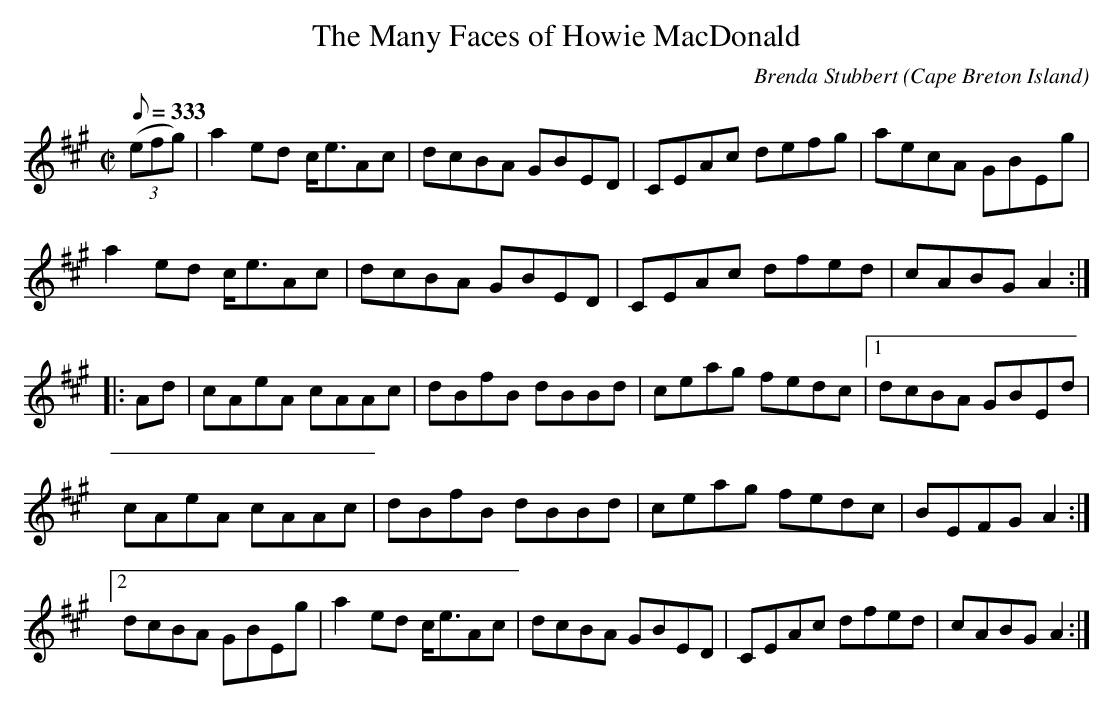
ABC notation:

X:1
T:The Many Faces of Howie MacDonald
C:Brenda Stubbert
O:Cape Breton Island
L:1/8
Q:333
M:C|
K:A
(3(efg)|a2 ed c<eAc|dcBA GBED|CEAc defg|aecA GBEg|
a2 ed c<eAc|dcBA GBED|CEAc dfed|cABG A2:|
|:Ad|cAeA cAAc|dBfB dBBd|ceag fedc|[1dcBA GBEd|
cAeA cAAc|dBfB dBBd|ceag fedc|BEFG A2:|
[2dcBA GBEg|a2 ed c<eAc|dcBA GBED|CEAc dfed|cABG A2:|
